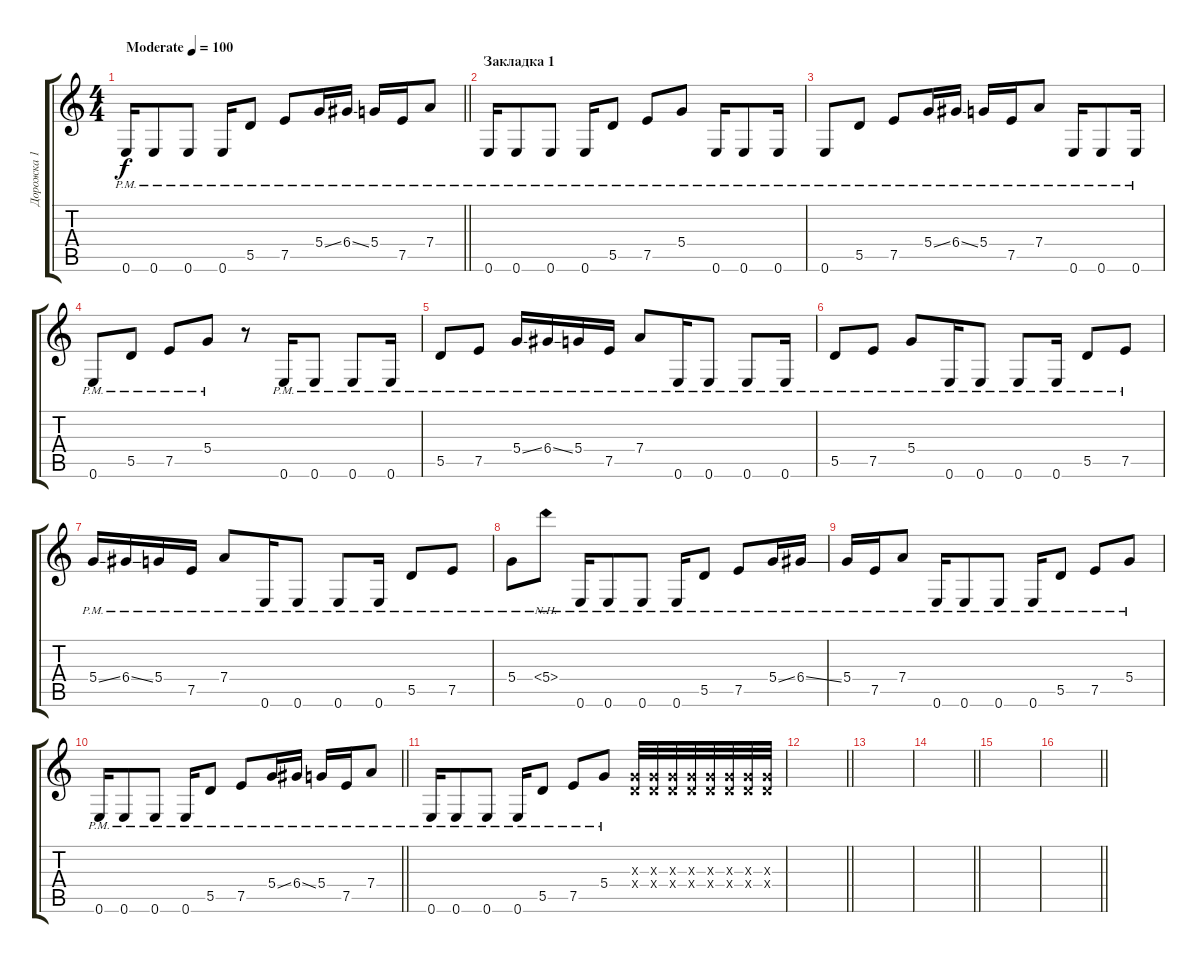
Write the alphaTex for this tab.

\track ("Дорожка 1" "Дорожка 1") {instrument electricguitarmuted}
\staff {score tabs}
\tuning (E4 B3 G3 D3 A2 E2) {hide}
\ts (4 4)
\tempo (100 "Moderate")
\clef g2
\barLineRight lightlight
\ks c
0.6{pm}.16{dy f instrument electricguitarmuted} 0.6{pm}.8 0.6{pm}.8 0.6{pm}.16 5.5{pm}.8 7.5{pm}.8 5.4{ss pm}.16 6.4{ss pm}.16 5.4{pm}.16 7.5{pm}.16 7.4{pm}.8 |
\section ("" "Закладка 1")
0.6{pm}.16 0.6{pm}.8 0.6{pm}.8 0.6{pm}.16 5.5{pm}.8 7.5{pm}.8 5.4{pm}.8 0.6{pm}.16 0.6{pm}.8 0.6{pm}.16 |
0.6{pm}.8 5.5{pm}.8 7.5{pm}.8 5.4{ss pm}.16 6.4{ss pm}.16 5.4{pm}.16 7.5{pm}.16 7.4{pm}.8 0.6{pm}.16 0.6{pm}.8 0.6{pm}.16 |
0.6{pm}.8 5.5{pm}.8 7.5{pm}.8 5.4{pm}.8 r.8 0.6{pm}.16 0.6{pm}.8 0.6{pm}.8 0.6{pm}.16 |
5.5{pm}.8 7.5{pm}.8 5.4{ss pm}.16 6.4{ss pm}.16 5.4{pm}.16 7.5{pm}.16 7.4{pm}.8 0.6{pm}.16 0.6{pm}.8 0.6{pm}.8 0.6{pm}.16 |
5.5{pm}.8 7.5{pm}.8 5.4{pm}.8 0.6{pm}.16 0.6{pm}.8 0.6{pm}.8 0.6{pm}.16 5.5{pm}.8 7.5{pm}.8 |
5.4{ss pm}.16 6.4{ss pm}.16 5.4{pm}.16 7.5{pm}.16 7.4{pm}.8 0.6{pm}.16 0.6{pm}.8 0.6{pm}.8 0.6{pm}.16 5.5{pm}.8 7.5{pm}.8 |
5.4{pm}.8 5.4{nh pm}.8 0.6{pm}.16 0.6{pm}.8 0.6{pm}.8 0.6{pm}.16 5.5{pm}.8 7.5{pm}.8 5.4{ss pm}.16 6.4{ss pm}.16 |
5.4{pm}.16 7.5{pm}.16 7.4{pm}.8 0.6{pm}.16 0.6{pm}.8 0.6{pm}.8 0.6{pm}.16 5.5{pm}.8 7.5{pm}.8 5.4{pm}.8 |
\barLineRight lightlight
0.6{pm}.16 0.6{pm}.8 0.6{pm}.8 0.6{pm}.16 5.5{pm}.8 7.5{pm}.8 5.4{ss pm}.16 6.4{ss pm}.16 5.4{pm}.16 7.5{pm}.16 7.4{pm}.8 |
0.6{pm}.16 0.6{pm}.8 0.6{pm}.8 0.6{pm}.16 5.5{pm}.8 7.5{pm}.8 5.4{pm}.8 (0.3{x} 0.4{x}).32 (0.3{x} 0.4{x}).32 (0.3{x} 0.4{x}).32 (0.3{x} 0.4{x}).32 (0.3{x} 0.4{x}).32 (0.3{x} 0.4{x}).32 (0.3{x} 0.4{x}).32 (0.3{x} 0.4{x}).32 |
\barLineRight lightlight
|
|
\barLineRight lightlight
|
|
\barLineRight lightlight
